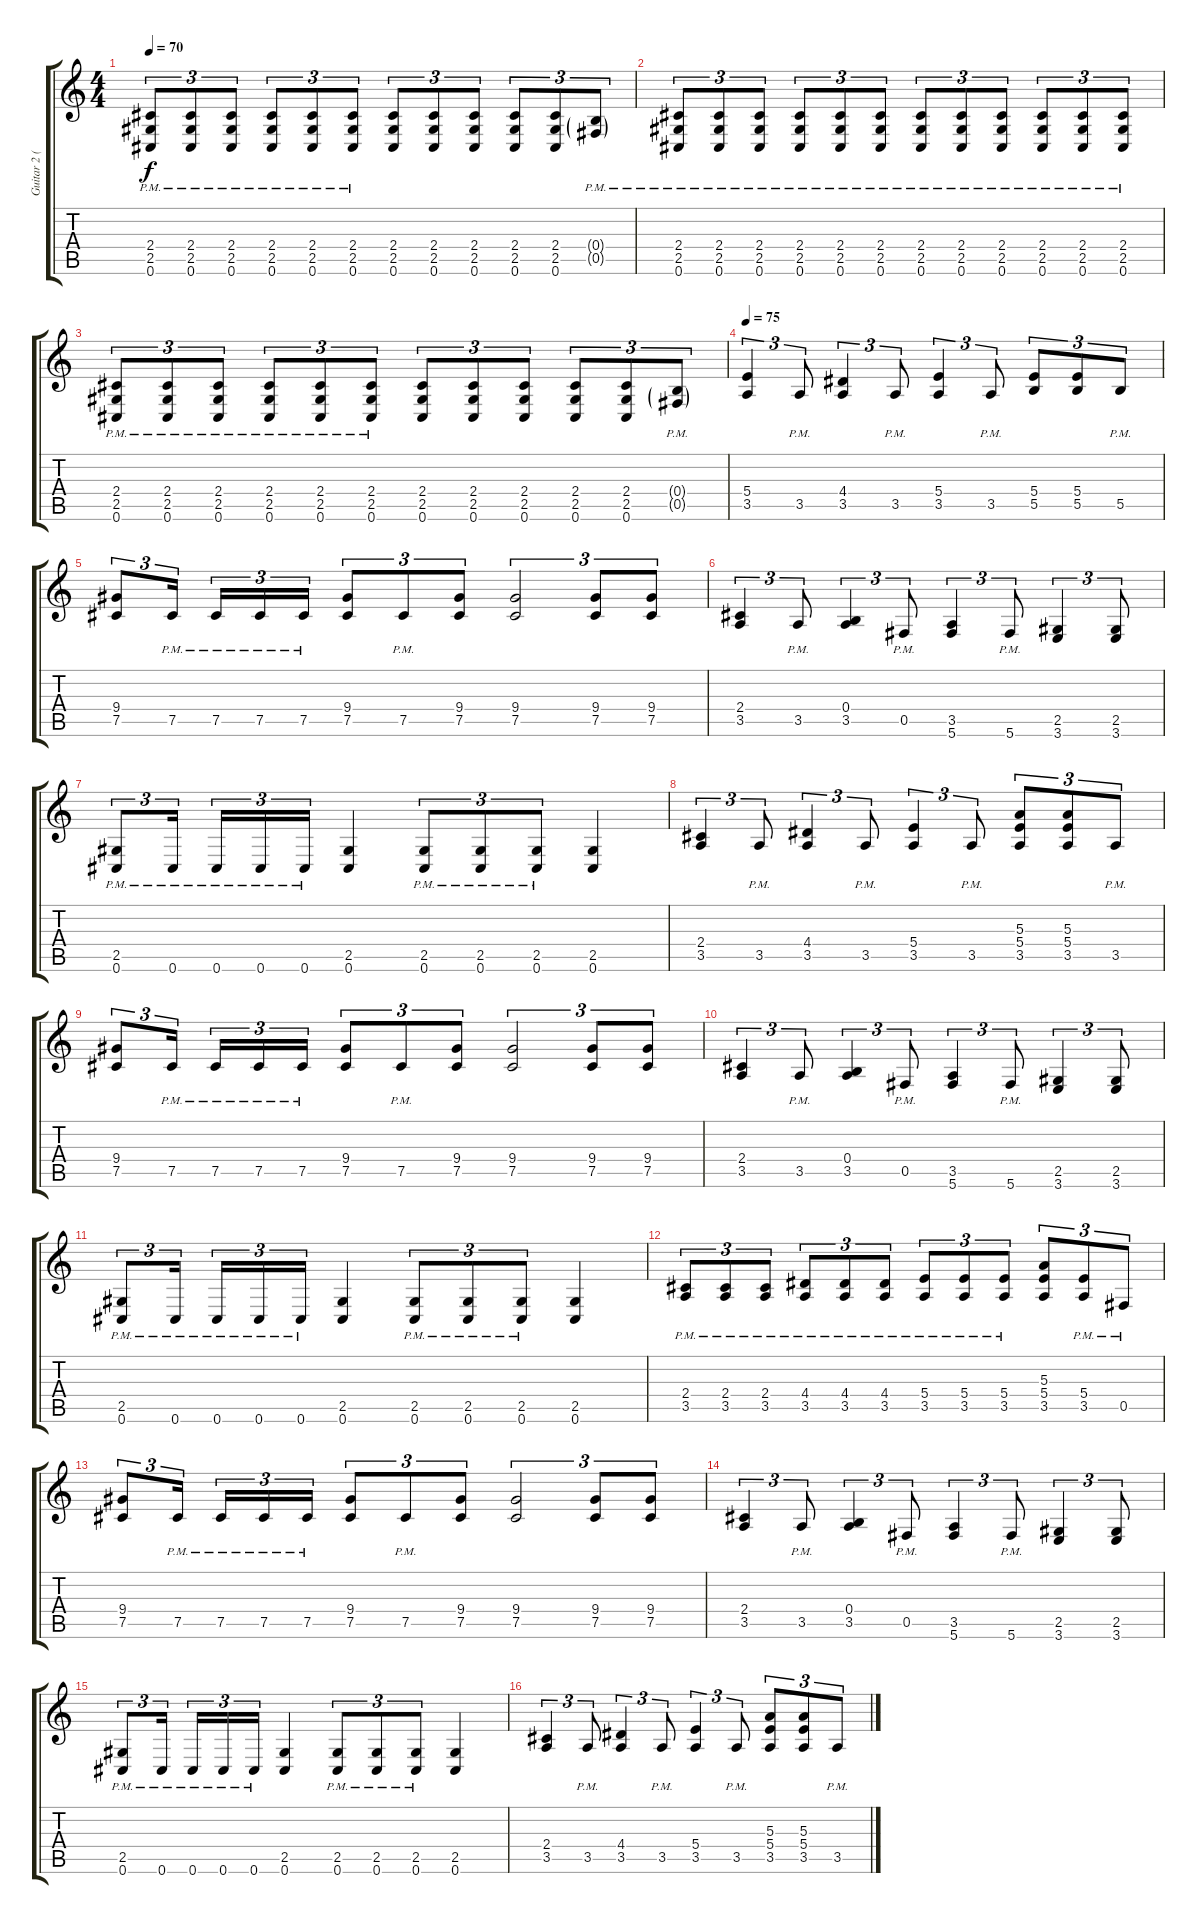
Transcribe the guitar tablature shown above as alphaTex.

\track ("Guitar 2 (Distortion)" "Guitar 2 (") {instrument distortionguitar}
\staff {score tabs}
\tuning (Db4 Ab3 E3 B2 Gb2 Db2) {hide}
\ts (4 4)
\tempo 70
\clef g2
\ks c
(2.4{pm} 2.5{pm} 0.6{pm}).8{tu (3 2) dy f} (2.4{pm} 2.5{pm} 0.6{pm}).8{tu (3 2)} (2.4{pm} 2.5{pm} 0.6{pm}).8{tu (3 2)} (2.4{pm} 2.5{pm} 0.6{pm}).8{tu (3 2)} (2.4{pm} 2.5{pm} 0.6{pm}).8{tu (3 2)} (2.4{pm} 2.5{pm} 0.6{pm}).8{tu (3 2)} (2.4 2.5 0.6).8{tu (3 2)} (2.4 2.5 0.6).8{tu (3 2)} (2.4 2.5 0.6).8{tu (3 2)} (2.4 2.5 0.6).8{tu (3 2)} (2.4 2.5 0.6).8{tu (3 2)} (0.4{g pm} 0.5{g pm}).8{tu (3 2)} |
(2.4{pm} 2.5{pm} 0.6{pm}).8{tu (3 2)} (2.4{pm} 2.5{pm} 0.6{pm}).8{tu (3 2)} (2.4{pm} 2.5{pm} 0.6{pm}).8{tu (3 2)} (2.4{pm} 2.5{pm} 0.6{pm}).8{tu (3 2)} (2.4{pm} 2.5{pm} 0.6{pm}).8{tu (3 2)} (2.4{pm} 2.5{pm} 0.6{pm}).8{tu (3 2)} (2.4{pm} 2.5{pm} 0.6{pm}).8{tu (3 2)} (2.4{pm} 2.5{pm} 0.6{pm}).8{tu (3 2)} (2.4{pm} 2.5{pm} 0.6{pm}).8{tu (3 2)} (2.4{pm} 2.5{pm} 0.6{pm}).8{tu (3 2)} (2.4{pm} 2.5{pm} 0.6{pm}).8{tu (3 2)} (2.4{pm} 2.5{pm} 0.6{pm}).8{tu (3 2)} |
(2.4{pm} 2.5{pm} 0.6{pm}).8{tu (3 2)} (2.4{pm} 2.5{pm} 0.6{pm}).8{tu (3 2)} (2.4{pm} 2.5{pm} 0.6{pm}).8{tu (3 2)} (2.4{pm} 2.5{pm} 0.6{pm}).8{tu (3 2)} (2.4{pm} 2.5{pm} 0.6{pm}).8{tu (3 2)} (2.4{pm} 2.5{pm} 0.6{pm}).8{tu (3 2)} (2.4 2.5 0.6).8{tu (3 2)} (2.4 2.5 0.6).8{tu (3 2)} (2.4 2.5 0.6).8{tu (3 2)} (2.4 2.5 0.6).8{tu (3 2)} (2.4 2.5 0.6).8{tu (3 2)} (0.4{g pm} 0.5{g pm}).8{tu (3 2)} |
\tempo 75
(5.4 3.5).4{tu (3 2)} 3.5{pm}.8{tu (3 2)} (4.4 3.5).4{tu (3 2)} 3.5{pm}.8{tu (3 2)} (5.4 3.5).4{tu (3 2)} 3.5{pm}.8{tu (3 2)} (5.4 5.5).8{tu (3 2)} (5.4 5.5).8{tu (3 2)} 5.5{pm}.8{tu (3 2)} |
(9.4 7.5).8{tu (3 2)} 7.5{pm}.16{tu (3 2)} 7.5{pm}.16{tu (3 2)} 7.5{pm}.16{tu (3 2)} 7.5{pm}.16{tu (3 2)} (9.4 7.5).8{tu (3 2)} 7.5{pm}.8{tu (3 2)} (9.4 7.5).8{tu (3 2)} (9.4 7.5).2{tu (3 2)} (9.4 7.5).8{tu (3 2)} (9.4 7.5).8{tu (3 2)} |
(2.4 3.5).4{tu (3 2)} 3.5{pm}.8{tu (3 2)} (0.4 3.5).4{tu (3 2)} 0.5{pm}.8{tu (3 2)} (3.5 5.6).4{tu (3 2)} 5.6{pm}.8{tu (3 2)} (2.5 3.6).4{tu (3 2)} (2.5 3.6).8{tu (3 2)} |
(2.5{pm} 0.6{pm}).8{tu (3 2)} 0.6{pm}.16{tu (3 2)} 0.6{pm}.16{tu (3 2)} 0.6{pm}.16{tu (3 2)} 0.6{pm}.16{tu (3 2)} (2.5 0.6).4 (2.5{pm} 0.6{pm}).8{tu (3 2)} (2.5{pm} 0.6{pm}).8{tu (3 2)} (2.5{pm} 0.6{pm}).8{tu (3 2)} (2.5 0.6).4 |
(2.4 3.5).4{tu (3 2)} 3.5{pm}.8{tu (3 2)} (4.4 3.5).4{tu (3 2)} 3.5{pm}.8{tu (3 2)} (5.4 3.5).4{tu (3 2)} 3.5{pm}.8{tu (3 2)} (5.3 5.4 3.5).8{tu (3 2)} (5.3 5.4 3.5).8{tu (3 2)} 3.5{pm}.8{tu (3 2)} |
(9.4 7.5).8{tu (3 2)} 7.5{pm}.16{tu (3 2)} 7.5{pm}.16{tu (3 2)} 7.5{pm}.16{tu (3 2)} 7.5{pm}.16{tu (3 2)} (9.4 7.5).8{tu (3 2)} 7.5{pm}.8{tu (3 2)} (9.4 7.5).8{tu (3 2)} (9.4 7.5).2{tu (3 2)} (9.4 7.5).8{tu (3 2)} (9.4 7.5).8{tu (3 2)} |
(2.4 3.5).4{tu (3 2)} 3.5{pm}.8{tu (3 2)} (0.4 3.5).4{tu (3 2)} 0.5{pm}.8{tu (3 2)} (3.5 5.6).4{tu (3 2)} 5.6{pm}.8{tu (3 2)} (2.5 3.6).4{tu (3 2)} (2.5 3.6).8{tu (3 2)} |
(2.5{pm} 0.6{pm}).8{tu (3 2)} 0.6{pm}.16{tu (3 2)} 0.6{pm}.16{tu (3 2)} 0.6{pm}.16{tu (3 2)} 0.6{pm}.16{tu (3 2)} (2.5 0.6).4 (2.5{pm} 0.6{pm}).8{tu (3 2)} (2.5{pm} 0.6{pm}).8{tu (3 2)} (2.5{pm} 0.6{pm}).8{tu (3 2)} (2.5 0.6).4 |
(2.4{pm} 3.5{pm}).8{tu (3 2)} (2.4{pm} 3.5{pm}).8{tu (3 2)} (2.4{pm} 3.5{pm}).8{tu (3 2)} (4.4{pm} 3.5{pm}).8{tu (3 2)} (4.4{pm} 3.5{pm}).8{tu (3 2)} (4.4{pm} 3.5{pm}).8{tu (3 2)} (5.4{pm} 3.5{pm}).8{tu (3 2)} (5.4{pm} 3.5{pm}).8{tu (3 2)} (5.4{pm} 3.5{pm}).8{tu (3 2)} (5.3 5.4 3.5).8{tu (3 2)} (5.4{pm} 3.5{pm}).8{tu (3 2)} 0.5{pm}.8{tu (3 2)} |
(9.4 7.5).8{tu (3 2)} 7.5{pm}.16{tu (3 2)} 7.5{pm}.16{tu (3 2)} 7.5{pm}.16{tu (3 2)} 7.5{pm}.16{tu (3 2)} (9.4 7.5).8{tu (3 2)} 7.5{pm}.8{tu (3 2)} (9.4 7.5).8{tu (3 2)} (9.4 7.5).2{tu (3 2)} (9.4 7.5).8{tu (3 2)} (9.4 7.5).8{tu (3 2)} |
(2.4 3.5).4{tu (3 2)} 3.5{pm}.8{tu (3 2)} (0.4 3.5).4{tu (3 2)} 0.5{pm}.8{tu (3 2)} (3.5 5.6).4{tu (3 2)} 5.6{pm}.8{tu (3 2)} (2.5 3.6).4{tu (3 2)} (2.5 3.6).8{tu (3 2)} |
(2.5{pm} 0.6{pm}).8{tu (3 2)} 0.6{pm}.16{tu (3 2)} 0.6{pm}.16{tu (3 2)} 0.6{pm}.16{tu (3 2)} 0.6{pm}.16{tu (3 2)} (2.5 0.6).4 (2.5{pm} 0.6{pm}).8{tu (3 2)} (2.5{pm} 0.6{pm}).8{tu (3 2)} (2.5{pm} 0.6{pm}).8{tu (3 2)} (2.5 0.6).4 |
(2.4 3.5).4{tu (3 2)} 3.5{pm}.8{tu (3 2)} (4.4 3.5).4{tu (3 2)} 3.5{pm}.8{tu (3 2)} (5.4 3.5).4{tu (3 2)} 3.5{pm}.8{tu (3 2)} (5.3 5.4 3.5).8{tu (3 2)} (5.3 5.4 3.5).8{tu (3 2)} 3.5{pm}.8{tu (3 2)}
